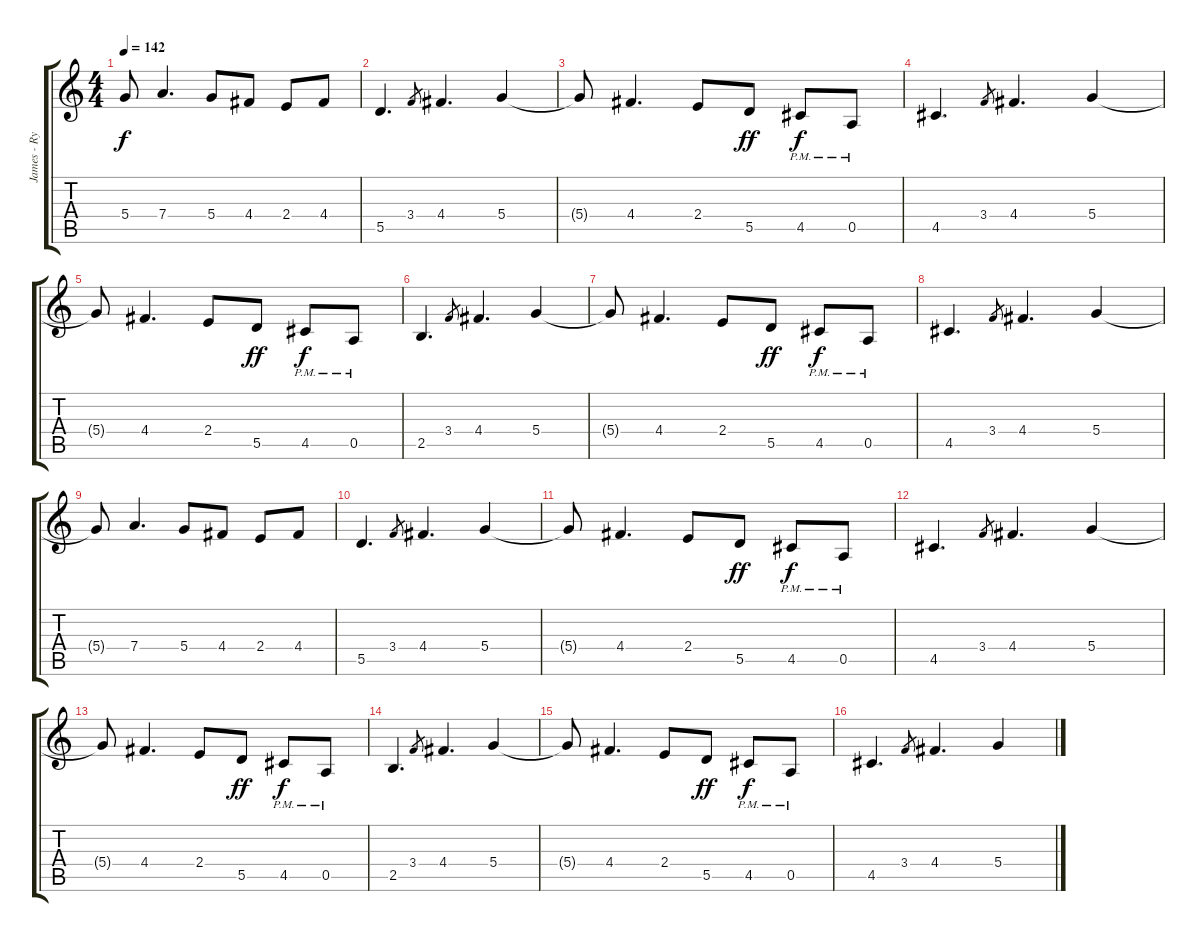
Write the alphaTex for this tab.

\track ("James - Rythme Distortion" "James - Ry") {instrument distortionguitar}
\staff {score tabs}
\tuning (E4 B3 G3 D3 A2 E2) {hide}
\ts (4 4)
\tempo 142
\clef g2
\ks c
5.4{t}.8{dy f} 7.4.4{d} 5.4.8 4.4.8 2.4.8 4.4.8 |
5.5.4{d} 3.4.8{gr} 4.4.4{d} 5.4.4 |
5.4{t}.8 4.4.4{d} 2.4.8 5.5.8{dy ff} 4.5{pm}.8{dy f} 0.5{pm}.8 |
4.5.4{d} 3.4.8{gr} 4.4.4{d} 5.4.4 |
5.4{t}.8 4.4.4{d} 2.4.8 5.5.8{dy ff} 4.5{pm}.8{dy f} 0.5{pm}.8 |
2.5.4{d} 3.4.8{gr} 4.4.4{d} 5.4.4 |
5.4{t}.8 4.4.4{d} 2.4.8 5.5.8{dy ff} 4.5{pm}.8{dy f} 0.5{pm}.8 |
4.5.4{d} 3.4.8{gr} 4.4.4{d} 5.4.4 |
5.4{t}.8 7.4.4{d} 5.4.8 4.4.8 2.4.8 4.4.8 |
5.5.4{d} 3.4.8{gr} 4.4.4{d} 5.4.4 |
5.4{t}.8 4.4.4{d} 2.4.8 5.5.8{dy ff} 4.5{pm}.8{dy f} 0.5{pm}.8 |
4.5.4{d} 3.4.8{gr} 4.4.4{d} 5.4.4 |
5.4{t}.8 4.4.4{d} 2.4.8 5.5.8{dy ff} 4.5{pm}.8{dy f} 0.5{pm}.8 |
2.5.4{d} 3.4.8{gr} 4.4.4{d} 5.4.4 |
5.4{t}.8 4.4.4{d} 2.4.8 5.5.8{dy ff} 4.5{pm}.8{dy f} 0.5{pm}.8 |
4.5.4{d} 3.4.8{gr} 4.4.4{d} 5.4.4
